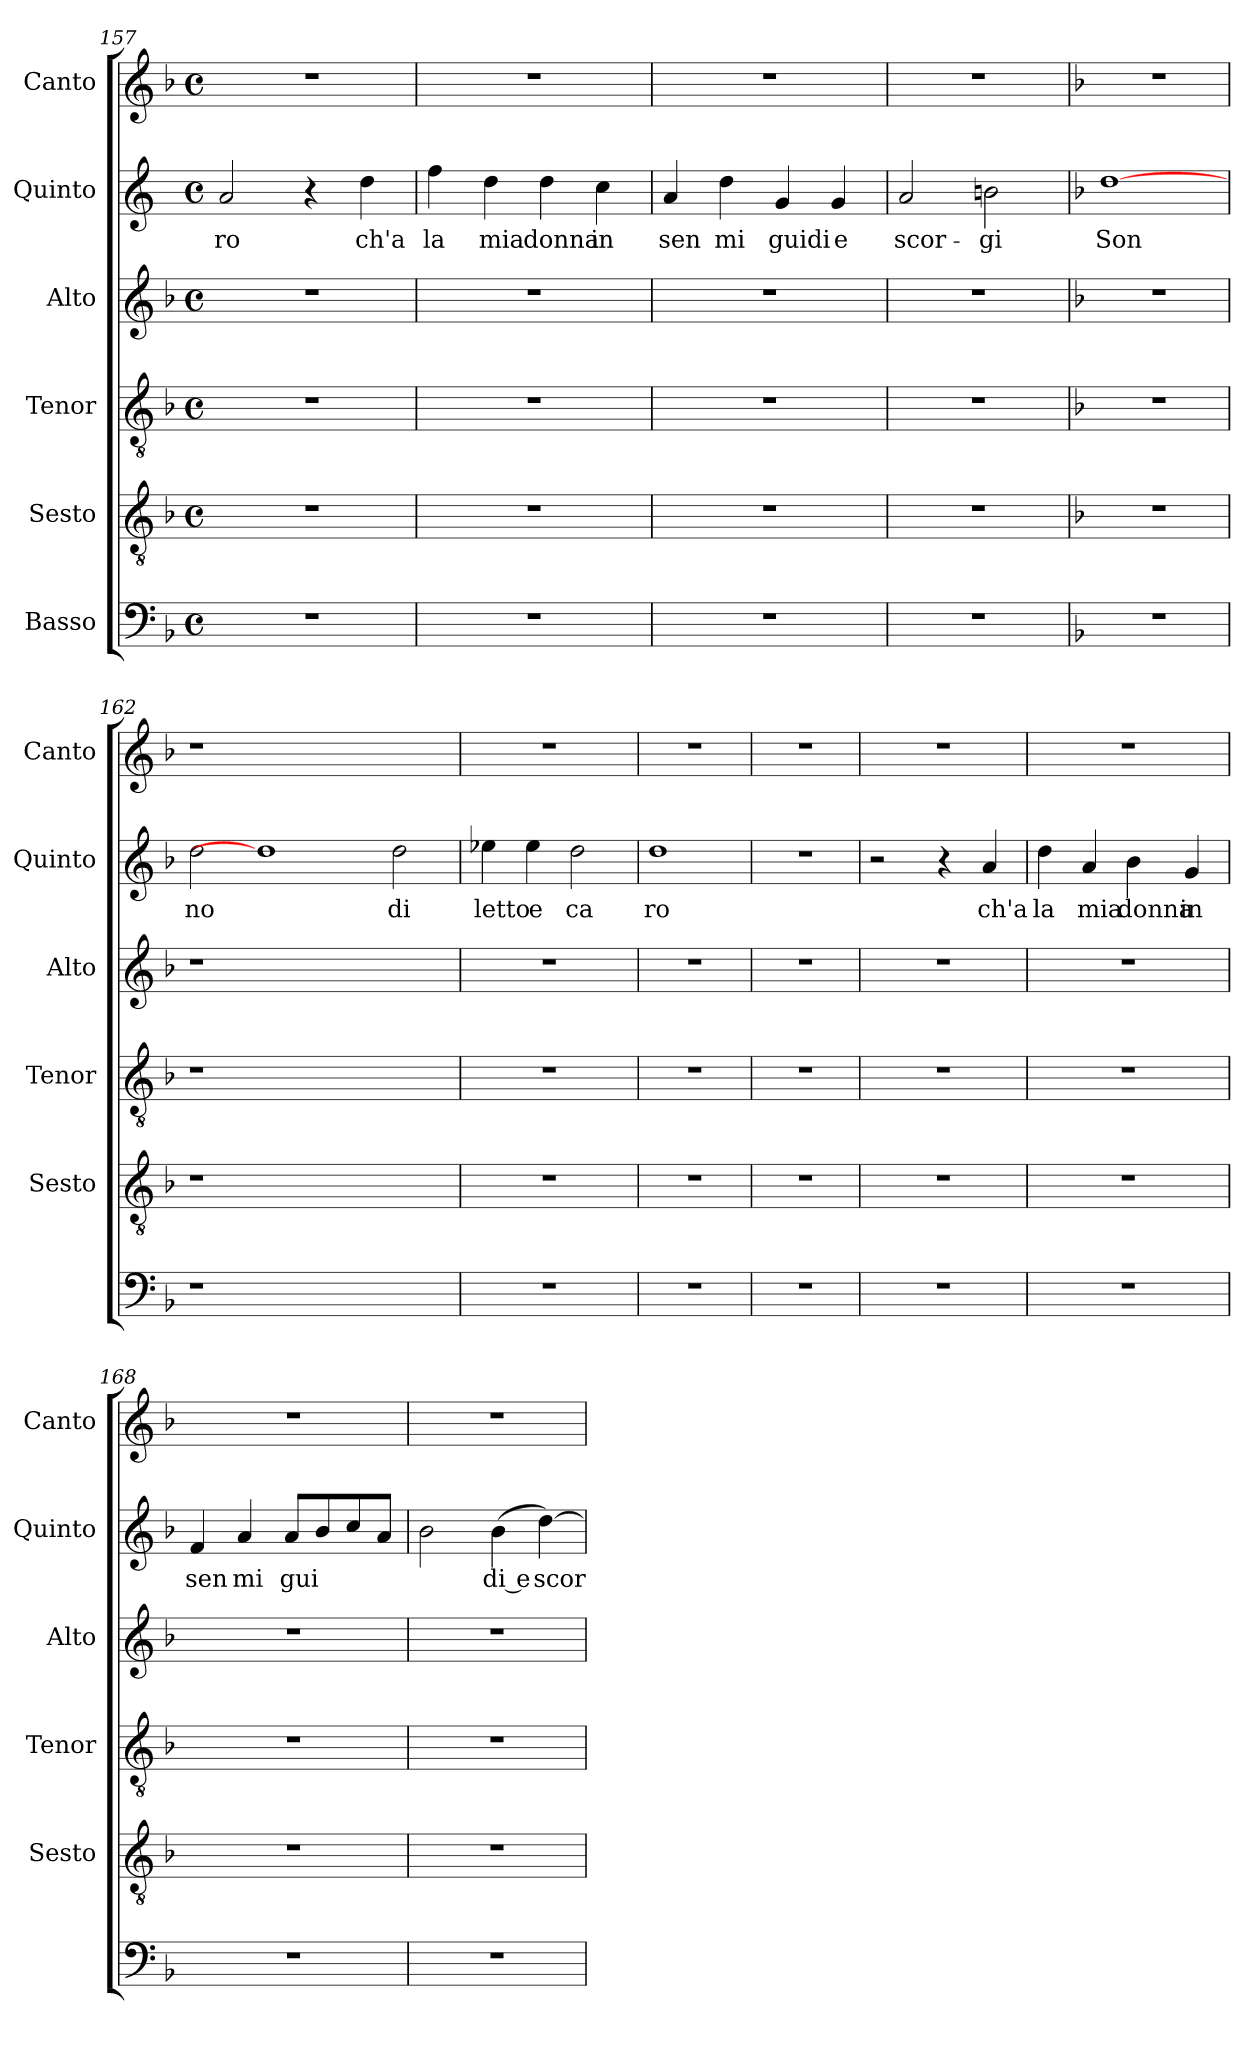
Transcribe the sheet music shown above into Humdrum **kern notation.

**kern	**kern	**kern	**kern	**kern	**text	**kern
*part6	*part5	*part4	*part3	*part2	*part2	*part1
*staff6	*staff5	*staff4	*staff3	*staff2	*staff2	*staff1
*I"Basso	*I"Sesto	*I"Tenor	*I"Alto	*I"Quinto	*	*I"Canto
*	*I'Sesto	*I'Tenor	*I'Alto	*I'Quinto	*	*I'Canto
*clefF4	*clefGv2	*clefGv2	*clefG2	*clefG2	*	*clefG2
*k[b-]	*k[b-]	*k[b-]	*k[b-]	*k[]	*	*k[b-]
*F:	*F:	*F:	*F:	*C:	*	*F:
*M4/4	*M4/4	*M4/4	*M4/4	*M4/4	*	*M4/4
*met(c)	*met(c)	*met(c)	*met(c)	*met(c)	*	*met(c)
=157	=157	=157	=157	=157	=157	=157
!	!	!	!	!	!LO:LY:b:cj	!
1r	1r	1r	1r	2a/	-ro	1r
.	.	.	.	4r	.	.
!	!	!	!	!	!LO:LY:b:cj	!
.	.	.	.	4dd\	ch'a	.
=158	=158	=158	=158	=158	=158	=158
!	!	!	!	!	!LO:LY:b:cj	!
1r	1r	1r	1r	4ff\	la	1r
!	!	!	!	!	!LO:LY:b:cj	!
.	.	.	.	4dd\	mia	.
!	!	!	!	!	!LO:LY:b:cj	!
.	.	.	.	4dd\	donna	.
!	!	!	!	!	!LO:LY:b	!
.	.	.	.	4cc\	in	.
=159	=159	=159	=159	=159	=159	=159
!	!	!	!	!	!LO:LY:b:cj	!
1r	1r	1r	1r	4a/	sen	1r
!	!	!	!	!	!LO:LY:b:cj	!
.	.	.	.	4dd\	mi	.
!	!	!	!	!	!LO:LY:b:cj	!
.	.	.	.	4g/	guidi	.
!	!	!	!	!	!LO:LY:b	!
.	.	.	.	4g/	e	.
=160	=160	=160	=160	=160	=160	=160
!	!	!	!	!	!LO:LY:b:cj	!
1r	1r	1r	1r	2a/	scor-	1r
!	!	!	!	!	!LO:LY:b:cj	!
.	.	.	.	2bn\	-gi	.
!!LO:LB:g=z
=161	=161	=161	=161	=161	=161	=161
*	*	*	*	*k[b-]	*	*
*	*	*	*	*F:	*	*
!	!	!	!	!	!LO:LY:b:cj	!
1r	1r	1r	1r	[1dd	Son	1r
=162	=162	=162	=162	=162	=162	=162
!	!	!	!	!	!LO:LY:b:cj	!
1r	1r	1r	1r	2dd\	no	1r
.	.	.	.	1dd]	.	.
1ryy	1ryy	1ryy	1ryy	.	.	1ryy
!	!	!	!	!	!LO:LY:b:cj	!
.	.	.	.	2dd\	di	.
=163	=163	=163	=163	=163	=163	=163
!	!	!	!	!	!LO:LY:b:cj	!
1r	1r	1r	1r	4ee-X\	letto	1r
!	!	!	!	!	!LO:LY:b	!
.	.	.	.	4ee-\	e	.
!	!	!	!	!	!LO:LY:b:cj	!
.	.	.	.	2dd\	ca	.
=164	=164	=164	=164	=164	=164	=164
!	!	!	!	!	!LO:LY:b:cj	!
1r	1r	1r	1r	1dd	ro	1r
=165	=165	=165	=165	=165	=165	=165
1r	1r	1r	1r	1r	.	1r
=166	=166	=166	=166	=166	=166	=166
1r	1r	1r	1r	2r	.	1r
.	.	.	.	4r	.	.
!	!	!	!	!	!LO:LY:b:cj	!
.	.	.	.	4a/	ch'a	.
=167	=167	=167	=167	=167	=167	=167
!	!	!	!	!	!LO:LY:b:cj	!
1r	1r	1r	1r	4dd\	la	1r
!	!	!	!	!	!LO:LY:b:cj	!
.	.	.	.	4a/	mia	.
!	!	!	!	!	!LO:LY:b:cj	!
.	.	.	.	4b-\	donna	.
!	!	!	!	!	!LO:LY:b	!
.	.	.	.	4g/	in	.
=168	=168	=168	=168	=168	=168	=168
!	!	!	!	!	!LO:LY:b:cj	!
1r	1r	1r	1r	4f/	sen	1r
!	!	!	!	!	!LO:LY:b:cj	!
.	.	.	.	4a/	mi	.
!	!	!	!	!	!LO:LY:b	!
.	.	.	.	8a/L	gui	.
.	.	.	.	8b-/	.	.
.	.	.	.	8cc/	.	.
.	.	.	.	8a/J	.	.
=169	=169	=169	=169	=169	=169	=169
1r	1r	1r	1r	2b-\	.	1r
!	!	!	!	!	!LO:LY:b:rj	!
.	.	.	.	(<4b-\	di e	.
!	!	!	!	!	!LO:LY:b	!
.	.	.	.	[>4dd\)	scor	.
=	=	=	=	=	=	=
*-	*-	*-	*-	*-	*-	*-
